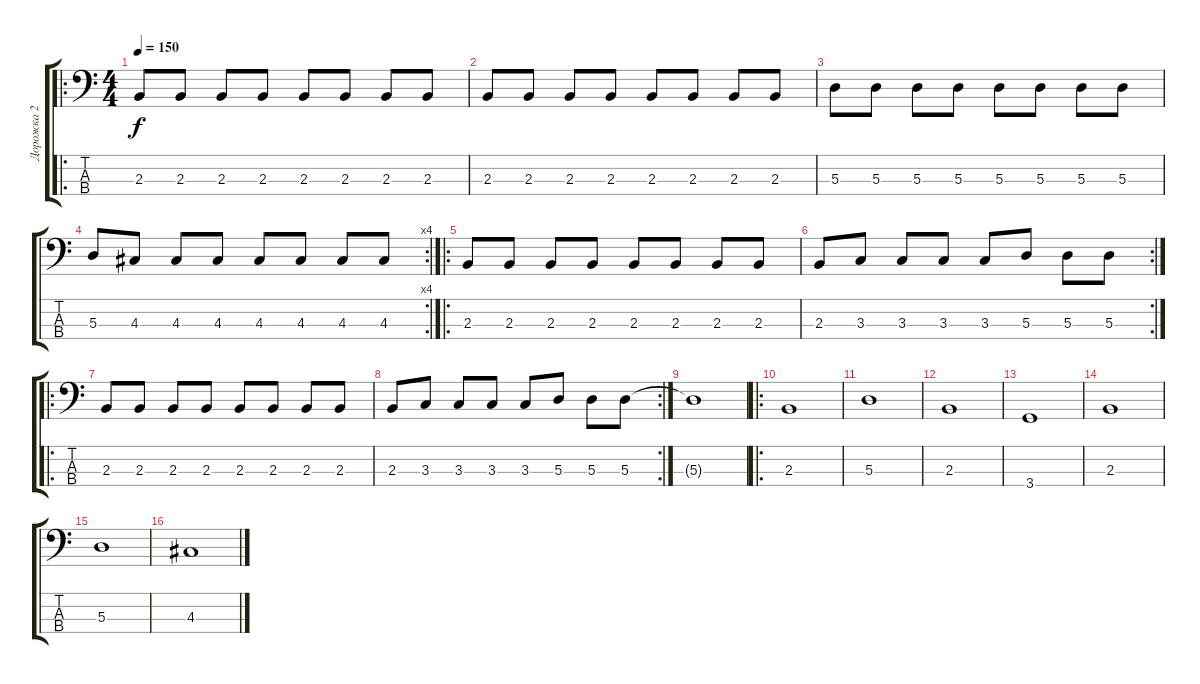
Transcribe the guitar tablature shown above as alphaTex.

\track ("Дорожка 2" "Дорожка 2") {instrument electricbassfinger}
\staff {score tabs}
\tuning (G2 D2 A1 E1) {hide}
\ro
\ts (4 4)
\tempo 150
\clef f4
\ks c
2.3.8{dy f} 2.3.8 2.3.8 2.3.8 2.3.8 2.3.8 2.3.8 2.3.8 |
2.3.8 2.3.8 2.3.8 2.3.8 2.3.8 2.3.8 2.3.8 2.3.8 |
5.3.8 5.3.8 5.3.8 5.3.8 5.3.8 5.3.8 5.3.8 5.3.8 |
\rc 4
5.3.8 4.3.8 4.3.8 4.3.8 4.3.8 4.3.8 4.3.8 4.3.8 |
\ro
2.3.8 2.3.8 2.3.8 2.3.8 2.3.8 2.3.8 2.3.8 2.3.8 |
\rc 2
2.3.8 3.3.8 3.3.8 3.3.8 3.3.8 5.3.8 5.3.8 5.3.8 |
\ro
2.3.8 2.3.8 2.3.8 2.3.8 2.3.8 2.3.8 2.3.8 2.3.8 |
\rc 2
2.3.8 3.3.8 3.3.8 3.3.8 3.3.8 5.3.8 5.3.8 5.3.8 |
5.3{t}.1 |
\ro
2.3.1 |
5.3.1 |
2.3.1 |
3.4.1 |
2.3.1 |
5.3.1 |
4.3.1
